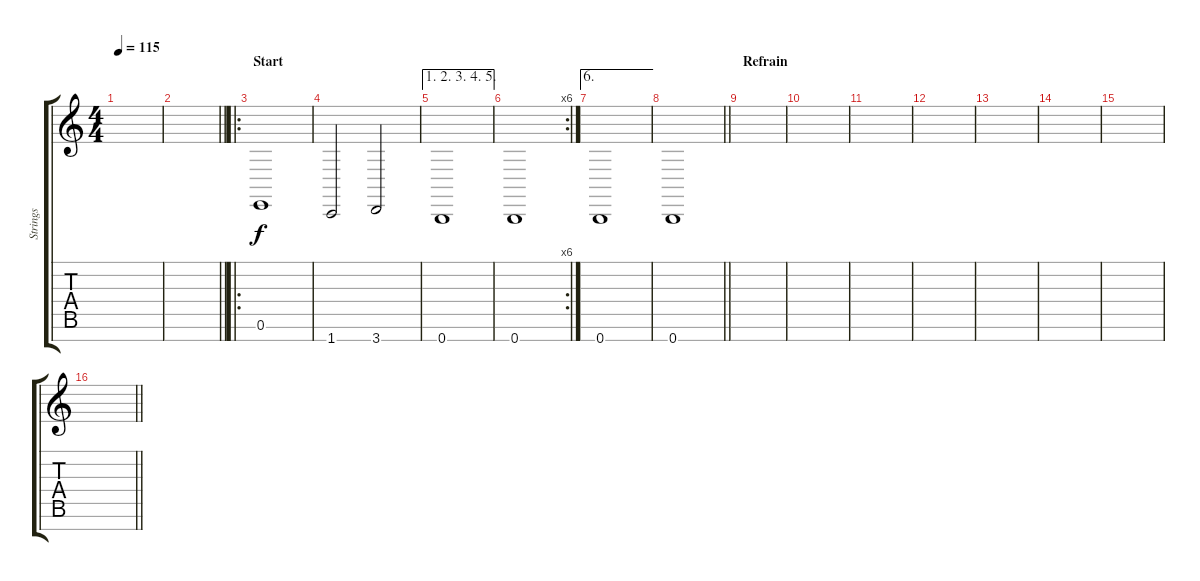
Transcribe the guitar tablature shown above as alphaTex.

\track ("Strings" "Strings") {instrument stringensemble1}
\staff {score tabs}
\tuning (E4 B3 G3 D3 A2 E2 B1) {hide}
\ts (4 4)
\tempo 115
\clef g2
\ks c
|
\barLineRight lightlight
|
\ro
\section ("" "Start")
0.6.1 |
1.7.2 3.7.2 |
\ae (1 2 3 4 5)
0.7.1 |
\rc 6
0.7.1 |
\ae 6
0.7.1 |
\barLineRight lightlight
0.7.1 |
\section ("" "Refrain")
|
|
|
|
|
|
|
\barLineRight lightlight
